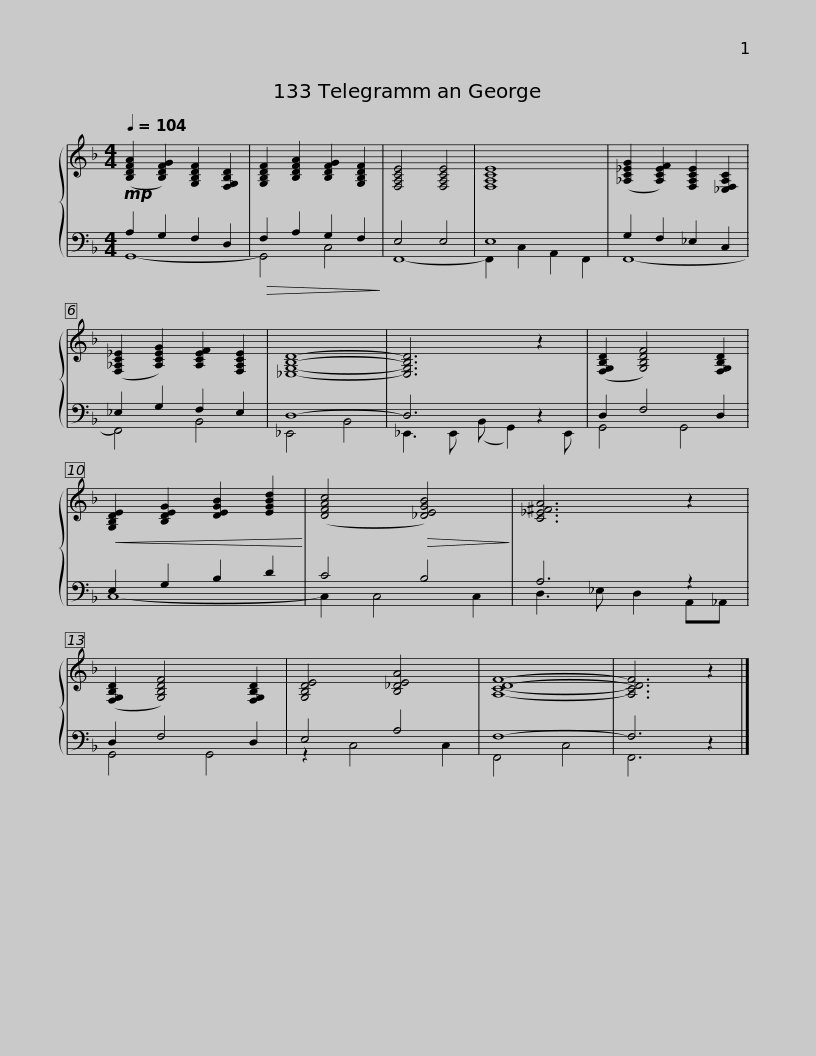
X:1
%%score { 1 | ( 2 3 ) }
L:1/8
Q:1/4=104
M:4/4
I:linebreak $
K:F
V:1 treble
V:2 bass
V:3 bass
V:1
 ([B,DFA]2 [B,DFG]2) [G,B,DF]2 [F,G,B,D]2 | [G,B,DF]2 [B,DFA]2 [B,DFG]2 [G,B,DF]2 | [F,A,CE]4 [F,A,CE]4 | [F,A,CE]8 | ([_A,C_EG]2 [A,CEF]2) [F,A,CE]2 [_E,F,A,C]2 |$ %5
 ([F,_A,C_E]2 [A,CEG]2) [A,CEF]2 [F,A,CE]2 | [_E,G,B,D]8- | [E,G,B,D]6 z2 | ([F,G,B,D]2 [G,B,DF]4) [F,G,B,D]2 |!<(! [G,B,DE]2 [B,DEG]2 [DEGB]2 [EGBd]2!<)! |$ %10
 ([DFAc]4!>(! [_DEGB]4)!>)! | [C_E^FA]6 z2 | ([F,G,B,D]2 [G,B,DF]4) [F,G,B,D]2 | [G,B,DE]4 [B,_DEA]4 | [A,CDF]8- | %15
 [A,CDF]6 z2 |] %16
V:2
!mp! A,2 G,2 F,2 D,2 |!>(! F,2 A,2 G,2 F,2!>)! | E,4 E,4 | E,8 | G,2 F,2 _E,2 C,2 |$ %5
 _E,2 G,2 F,2 E,2 | D,8- | D,6 z2 | D,2 F,4 D,2 | E,2 G,2 B,2 D2 |$ %10
 C4 B,4 | A,6 z2 | D,2 F,4 D,2 | E,4 A,4 | F,8- | %15
 F,6 z2 |] %16
V:3
 G,,8- | G,,4 C,4 | F,,8- | F,,2 C,2 A,,2 F,,2 | F,,8- |$ %5
 F,,4 B,,4 | _E,,4 B,,4 | _E,,3 E,, (B,, G,,2) E,, | G,,4 G,,4 | C,8- |$ %10
 C,2 C,4 C,2 | D,3 _E, D,2 A,,_A,, | G,,4 G,,4 | z2 C,4 C,2 | F,,4 C,4 | %15
 F,,6 x2 |] %16
